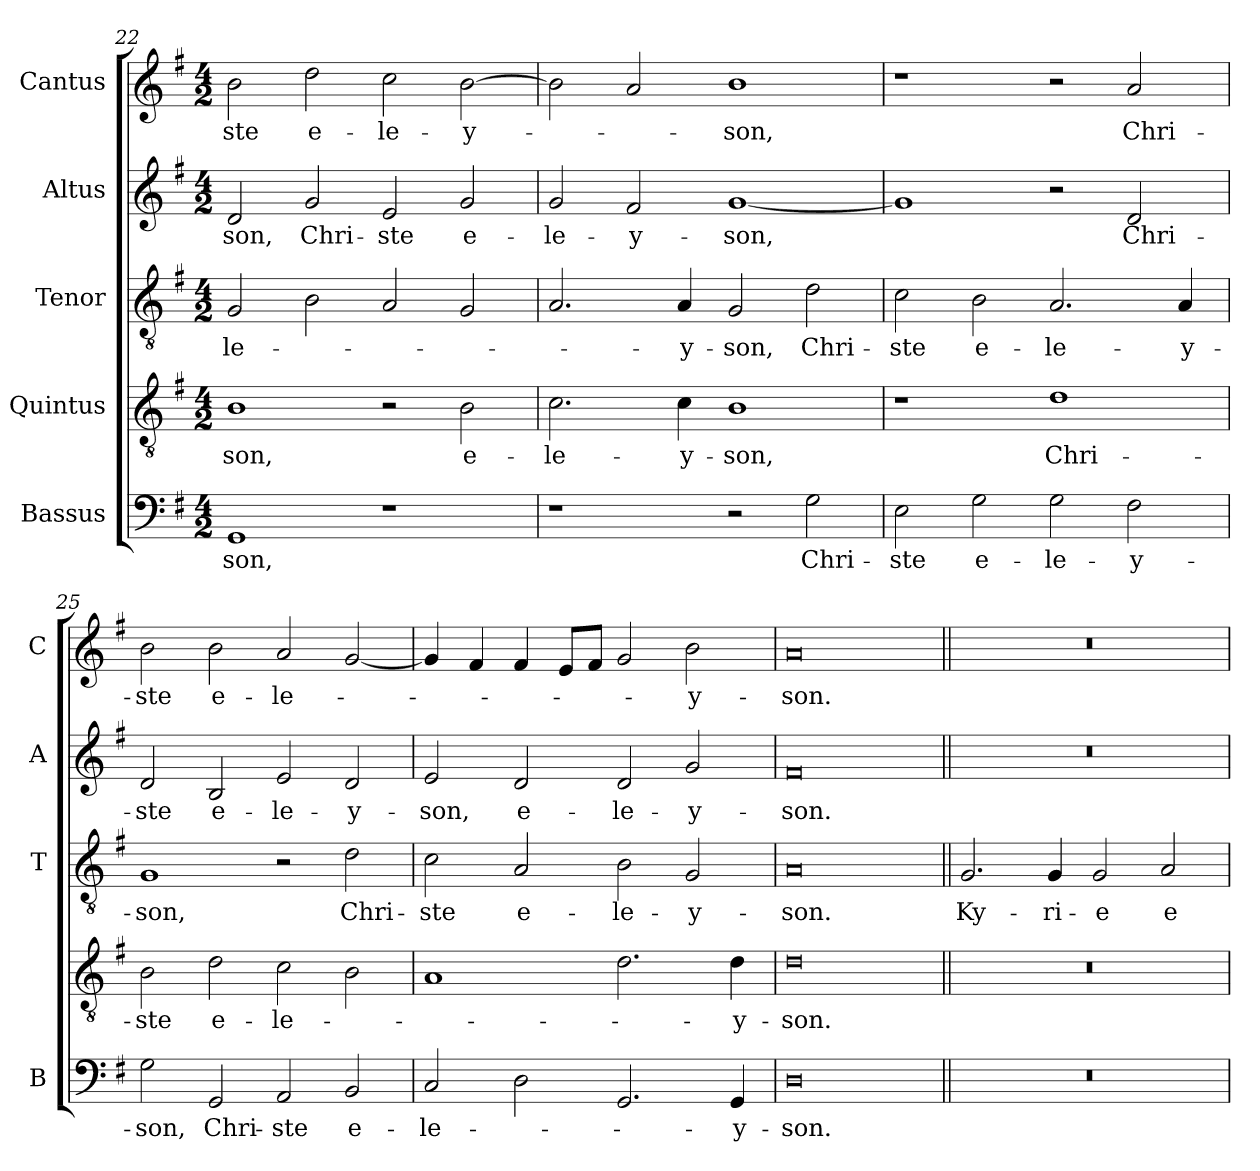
**kern	**text	**kern	**text	**kern	**text	**kern	**text	**kern	**text
*part5	*part5	*part4	*part4	*part3	*part3	*part2	*part2	*part1	*part1
*staff5	*staff5	*staff4	*staff4	*staff3	*staff3	*staff2	*staff2	*staff1	*staff1
*I"Bassus	*	*I"Quintus	*	*I"Tenor	*	*I"Altus	*	*I"Cantus	*
*I'B	*	*	*	*I'T	*	*I'A	*	*I'C	*
!!LO:LB:g=z
*clefF4	*	*clefGv2	*	*clefGv2	*	*clefG2	*	*clefG2	*
*k[f#]	*	*k[f#]	*	*k[f#]	*	*k[f#]	*	*k[f#]	*
*G:	*	*G:	*	*G:	*	*G:	*	*G:	*
*M4/2	*	*M4/2	*	*M4/2	*	*M4/2	*	*M4/2	*
=22	=22	=22	=22	=22	=22	=22	=22	=22	=22
!	!LO:LY:b	!	!	!	!	!	!	!	!
!	!	!	!LO:LY:b	!	!	!	!	!	!
!	!	!	!	!	!LO:LY:b	!	!	!	!
!	!	!	!	!	!	!	!LO:LY:b	!	!
!	!	!	!	!	!	!	!	!	!LO:LY:b
1GG	-son,	1B	-son,	2G/	-le-	2d/	-son,	2b\	-ste
!	!	!	!	!	!	!	!LO:LY:b	!	!
!	!	!	!	!	!	!	!	!	!LO:LY:b
.	.	.	.	2B\	.	2g/	Chri-	2dd\	e-
!	!	!	!	!	!	!	!LO:LY:b	!	!
!	!	!	!	!	!	!	!	!	!LO:LY:b
1r	.	2r	.	2A/	.	2e/	-ste	2cc\	-le-
!	!	!	!LO:LY:b	!	!	!	!	!	!
!	!	!	!	!	!	!	!LO:LY:b	!	!
!	!	!	!	!	!	!	!	!	!LO:LY:b
.	.	2B\	e-	2G/	.	2g/	e-	[2b\	-y-
=23	=23	=23	=23	=23	=23	=23	=23	=23	=23
!	!	!	!LO:LY:b	!	!	!	!	!	!
!	!	!	!	!	!	!	!LO:LY:b	!	!
1r	.	2.c\	-le-	2.A/	.	2g/	-le-	2b\]	.
!	!	!	!	!	!	!	!LO:LY:b	!	!
.	.	.	.	.	.	2f#/	-y-	2a/	.
!	!	!	!LO:LY:b	!	!	!	!	!	!
!	!	!	!	!	!LO:LY:b	!	!	!	!
.	.	4c\	-y-	4A/	-y-	.	.	.	.
!	!	!	!LO:LY:b	!	!	!	!	!	!
!	!	!	!	!	!LO:LY:b	!	!	!	!
!	!	!	!	!	!	!	!LO:LY:b	!	!
!	!	!	!	!	!	!	!	!	!LO:LY:b
2r	.	1B	-son,	2G/	-son,	[1g	-son,	1b	-son,
!	!LO:LY:b	!	!	!	!	!	!	!	!
!	!	!	!	!	!LO:LY:b	!	!	!	!
2G\	Chri-	.	.	2d\	Chri-	.	.	.	.
=24	=24	=24	=24	=24	=24	=24	=24	=24	=24
!	!LO:LY:b	!	!	!	!	!	!	!	!
!	!	!	!	!	!LO:LY:b	!	!	!	!
2E\	-ste	1r	.	2c\	-ste	1g]	.	1r	.
!	!LO:LY:b	!	!	!	!	!	!	!	!
!	!	!	!	!	!LO:LY:b	!	!	!	!
2G\	e-	.	.	2B\	e-	.	.	.	.
!	!LO:LY:b	!	!	!	!	!	!	!	!
!	!	!	!LO:LY:b	!	!	!	!	!	!
!	!	!	!	!	!LO:LY:b	!	!	!	!
2G\	-le-	1d	Chri-	2.A/	-le-	2r	.	2r	.
!	!LO:LY:b	!	!	!	!	!	!	!	!
!	!	!	!	!	!	!	!LO:LY:b	!	!
!	!	!	!	!	!	!	!	!	!LO:LY:b
2F#\	-y-	.	.	.	.	2d/	Chri-	2a/	Chri-
!	!	!	!	!	!LO:LY:b	!	!	!	!
.	.	.	.	4A/	-y-	.	.	.	.
=25	=25	=25	=25	=25	=25	=25	=25	=25	=25
!	!LO:LY:b	!	!	!	!	!	!	!	!
!	!	!	!LO:LY:b	!	!	!	!	!	!
!	!	!	!	!	!LO:LY:b	!	!	!	!
!	!	!	!	!	!	!	!LO:LY:b	!	!
!	!	!	!	!	!	!	!	!	!LO:LY:b
2G\	-son,	2B\	-ste	1G	-son,	2d/	-ste	2b\	-ste
!	!LO:LY:b	!	!	!	!	!	!	!	!
!	!	!	!LO:LY:b	!	!	!	!	!	!
!	!	!	!	!	!	!	!LO:LY:b	!	!
!	!	!	!	!	!	!	!	!	!LO:LY:b
2GG/	Chri-	2d\	e-	.	.	2B/	e-	2b\	e-
!	!LO:LY:b	!	!	!	!	!	!	!	!
!	!	!	!LO:LY:b	!	!	!	!	!	!
!	!	!	!	!	!	!	!LO:LY:b	!	!
!	!	!	!	!	!	!	!	!	!LO:LY:b
2AA/	-ste	2c\	-le-	2r	.	2e/	-le-	2a/	-le-
!	!LO:LY:b	!	!	!	!	!	!	!	!
!	!	!	!	!	!LO:LY:b	!	!	!	!
!	!	!	!	!	!	!	!LO:LY:b	!	!
2BB/	e-	2B\	.	2d\	Chri-	2d/	-y-	[2g/	.
!!LO:PB:g=z
=26	=26	=26	=26	=26	=26	=26	=26	=26	=26
!	!LO:LY:b	!	!	!	!	!	!	!	!
!	!	!	!	!	!LO:LY:b	!	!	!	!
!	!	!	!	!	!	!	!LO:LY:b	!	!
2C/	-le-	1A	.	2c\	-ste	2e/	-son,	4g/]	.
.	.	.	.	.	.	.	.	4f#/	.
!	!	!	!	!	!LO:LY:b	!	!	!	!
!	!	!	!	!	!	!	!LO:LY:b	!	!
2D\	.	.	.	2A/	e-	2d/	e-	4f#/	.
.	.	.	.	.	.	.	.	8e/L	.
.	.	.	.	.	.	.	.	8f#/J	.
!	!	!	!	!	!LO:LY:b	!	!	!	!
!	!	!	!	!	!	!	!LO:LY:b	!	!
2.GG/	.	2.d\	.	2B\	-le-	2d/	-le-	2g/	.
!	!	!	!	!	!LO:LY:b	!	!	!	!
!	!	!	!	!	!	!	!LO:LY:b	!	!
!	!	!	!	!	!	!	!	!	!LO:LY:b
.	.	.	.	2G/	-y-	2g/	-y-	2b\	-y-
!	!LO:LY:b	!	!	!	!	!	!	!	!
!	!	!	!LO:LY:b	!	!	!	!	!	!
4GG/	-y-	4d\	-y-	.	.	.	.	.	.
=27	=27	=27	=27	=27	=27	=27	=27	=27	=27
!	!LO:LY:b	!	!	!	!	!	!	!	!
!	!	!	!LO:LY:b	!	!	!	!	!	!
!	!	!	!	!	!LO:LY:b	!	!	!	!
!	!	!	!	!	!	!	!LO:LY:b	!	!
!	!	!	!	!	!	!	!	!	!LO:LY:b
0D	-son.	0d	-son.	0A	-son.	0f#	-son.	0a	-son.
=28||	=28||	=28||	=28||	=28||	=28||	=28||	=28||	=28||	=28||
!	!	!	!	!	!LO:LY:b	!	!	!	!
0r	.	0r	.	2.G/	Ky-	0r	.	0r	.
!	!	!	!	!	!LO:LY:b	!	!	!	!
.	.	.	.	4G/	-ri-	.	.	.	.
!	!	!	!	!	!LO:LY:b	!	!	!	!
.	.	.	.	2G/	-e	.	.	.	.
!	!	!	!	!	!LO:LY:b	!	!	!	!
.	.	.	.	2A/	e-	.	.	.	.
=	=	=	=	=	=	=	=	=	=
*-	*-	*-	*-	*-	*-	*-	*-	*-	*-
